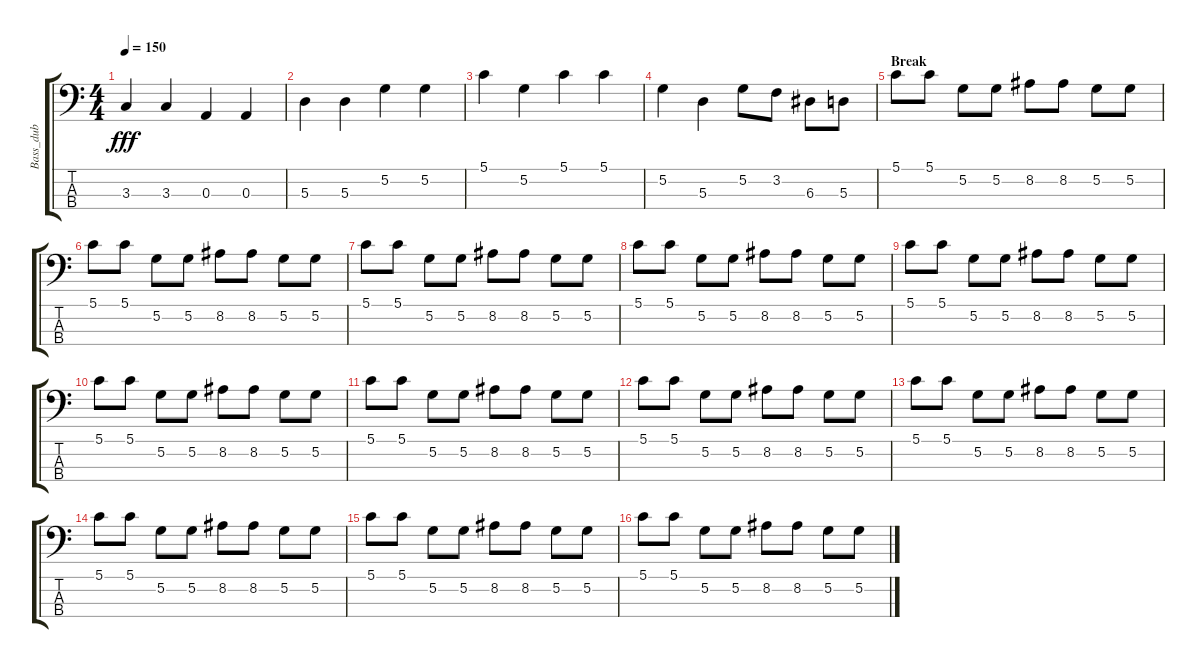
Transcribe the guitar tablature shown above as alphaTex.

\track ("Bass_dub" "Bass_dub") {instrument acousticbass}
\staff {score tabs}
\tuning (G2 D2 A1 E1) {hide}
\ts (4 4)
\tempo 150
\clef f4
\ks c
3.3.4{dy fff} 3.3.4 0.3.4 0.3.4 |
5.3.4 5.3.4 5.2.4 5.2.4 |
5.1.4 5.2.4 5.1.4 5.1.4 |
5.2.4 5.3.4 5.2.8 3.2.8 6.3.8 5.3.8 |
\section ("" "Break")
5.1.8 5.1.8 5.2.8 5.2.8 8.2.8 8.2.8 5.2.8 5.2.8 |
5.1.8 5.1.8 5.2.8 5.2.8 8.2.8 8.2.8 5.2.8 5.2.8 |
5.1.8 5.1.8 5.2.8 5.2.8 8.2.8 8.2.8 5.2.8 5.2.8 |
5.1.8 5.1.8 5.2.8 5.2.8 8.2.8 8.2.8 5.2.8 5.2.8 |
5.1.8 5.1.8 5.2.8 5.2.8 8.2.8 8.2.8 5.2.8 5.2.8 |
5.1.8 5.1.8 5.2.8 5.2.8 8.2.8 8.2.8 5.2.8 5.2.8 |
5.1.8 5.1.8 5.2.8 5.2.8 8.2.8 8.2.8 5.2.8 5.2.8 |
5.1.8 5.1.8 5.2.8 5.2.8 8.2.8 8.2.8 5.2.8 5.2.8 |
5.1.8 5.1.8 5.2.8 5.2.8 8.2.8 8.2.8 5.2.8 5.2.8 |
5.1.8 5.1.8 5.2.8 5.2.8 8.2.8 8.2.8 5.2.8 5.2.8 |
5.1.8 5.1.8 5.2.8 5.2.8 8.2.8 8.2.8 5.2.8 5.2.8 |
5.1.8 5.1.8 5.2.8 5.2.8 8.2.8 8.2.8 5.2.8 5.2.8
